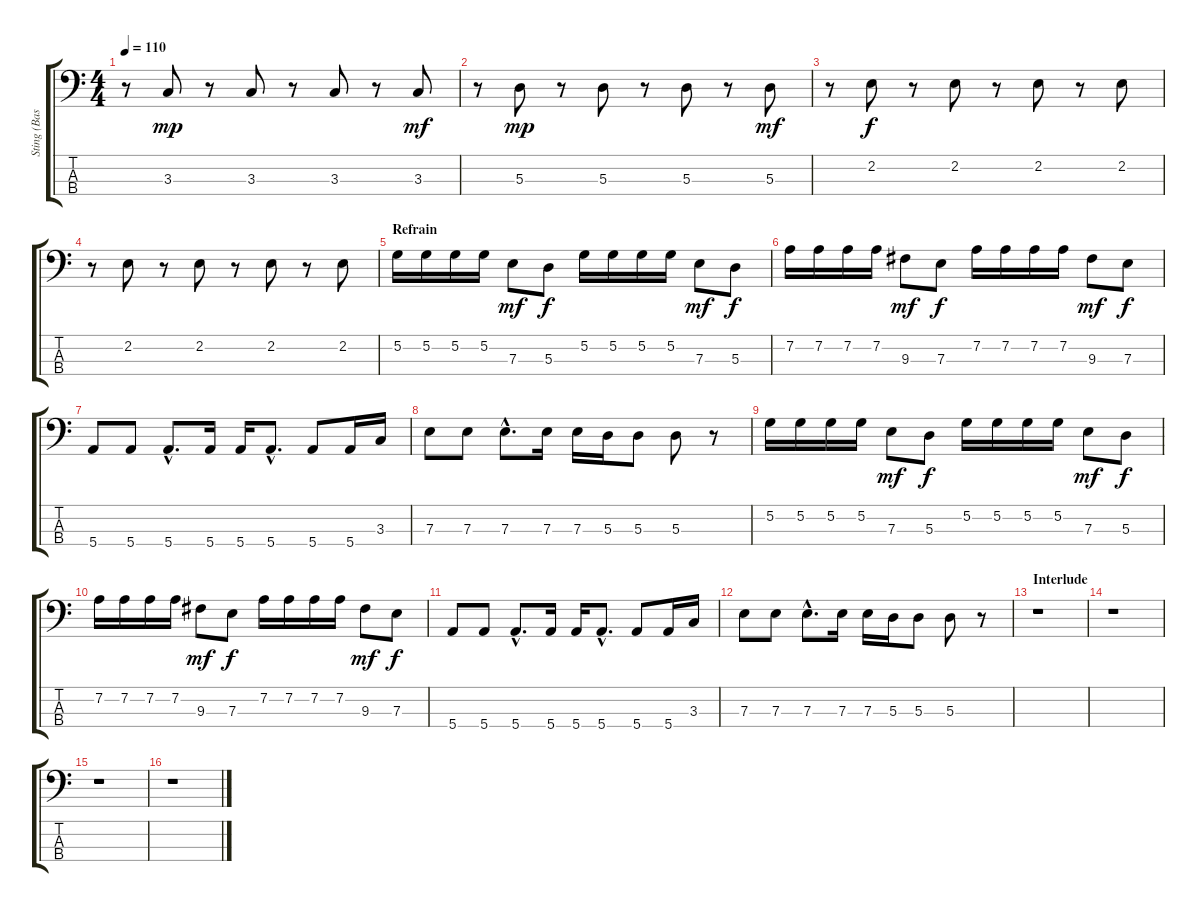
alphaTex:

\track ("Sting (Bass)" "Sting (Bas") {instrument electricbassfinger}
\staff {score tabs}
\tuning (G2 D2 A1 E1) {hide}
\ts (4 4)
\tempo 110
\clef f4
\ks c
r.8{dy f} 3.3.8{dy mp} r.8 3.3.8 r.8 3.3.8 r.8 3.3.8{dy mf} |
r.8 5.3.8{dy mp} r.8 5.3.8 r.8 5.3.8 r.8 5.3.8{dy mf} |
r.8 2.2.8{dy f} r.8 2.2.8 r.8 2.2.8 r.8 2.2.8 |
r.8 2.2.8 r.8 2.2.8 r.8 2.2.8 r.8 2.2.8 |
\section ("" "Refrain")
5.2.16 5.2.16 5.2.16 5.2.16 7.3.8{dy mf} 5.3.8{dy f} 5.2.16 5.2.16 5.2.16 5.2.16 7.3.8{dy mf} 5.3.8{dy f} |
7.2.16 7.2.16 7.2.16 7.2.16 9.3.8{dy mf} 7.3.8{dy f} 7.2.16 7.2.16 7.2.16 7.2.16 9.3.8{dy mf} 7.3.8{dy f} |
5.4.8 5.4.8 5.4{hac}.8{d} 5.4.16 5.4.16 5.4{hac}.8{d} 5.4.8 5.4.16 3.3.16 |
7.3.8 7.3.8 7.3{hac}.8{d} 7.3.16 7.3.16 5.3.16 5.3.8 5.3.8 r.8 |
5.2.16 5.2.16 5.2.16 5.2.16 7.3.8{dy mf} 5.3.8{dy f} 5.2.16 5.2.16 5.2.16 5.2.16 7.3.8{dy mf} 5.3.8{dy f} |
7.2.16 7.2.16 7.2.16 7.2.16 9.3.8{dy mf} 7.3.8{dy f} 7.2.16 7.2.16 7.2.16 7.2.16 9.3.8{dy mf} 7.3.8{dy f} |
5.4.8 5.4.8 5.4{hac}.8{d} 5.4.16 5.4.16 5.4{hac}.8{d} 5.4.8 5.4.16 3.3.16 |
7.3.8 7.3.8 7.3{hac}.8{d} 7.3.16 7.3.16 5.3.16 5.3.8 5.3.8 r.8 |
\section ("" "Interlude")
r.1 |
r.1 |
r.1 |
r.1
